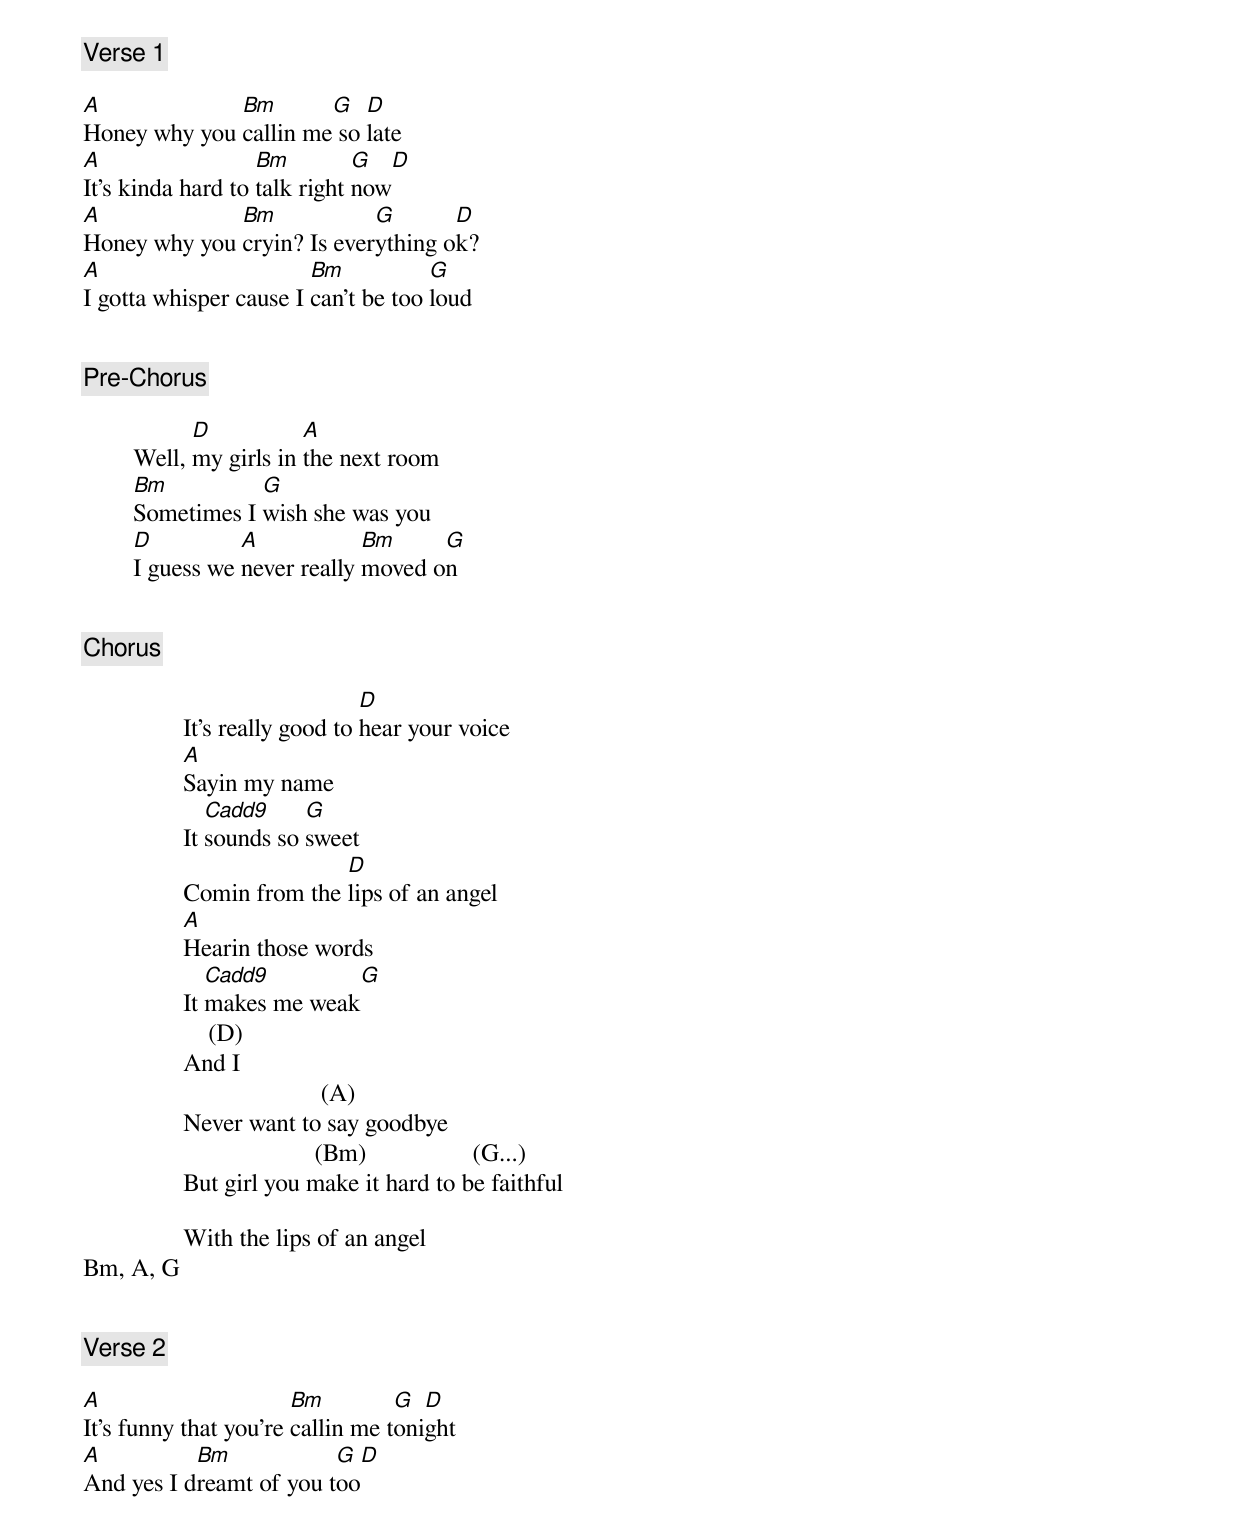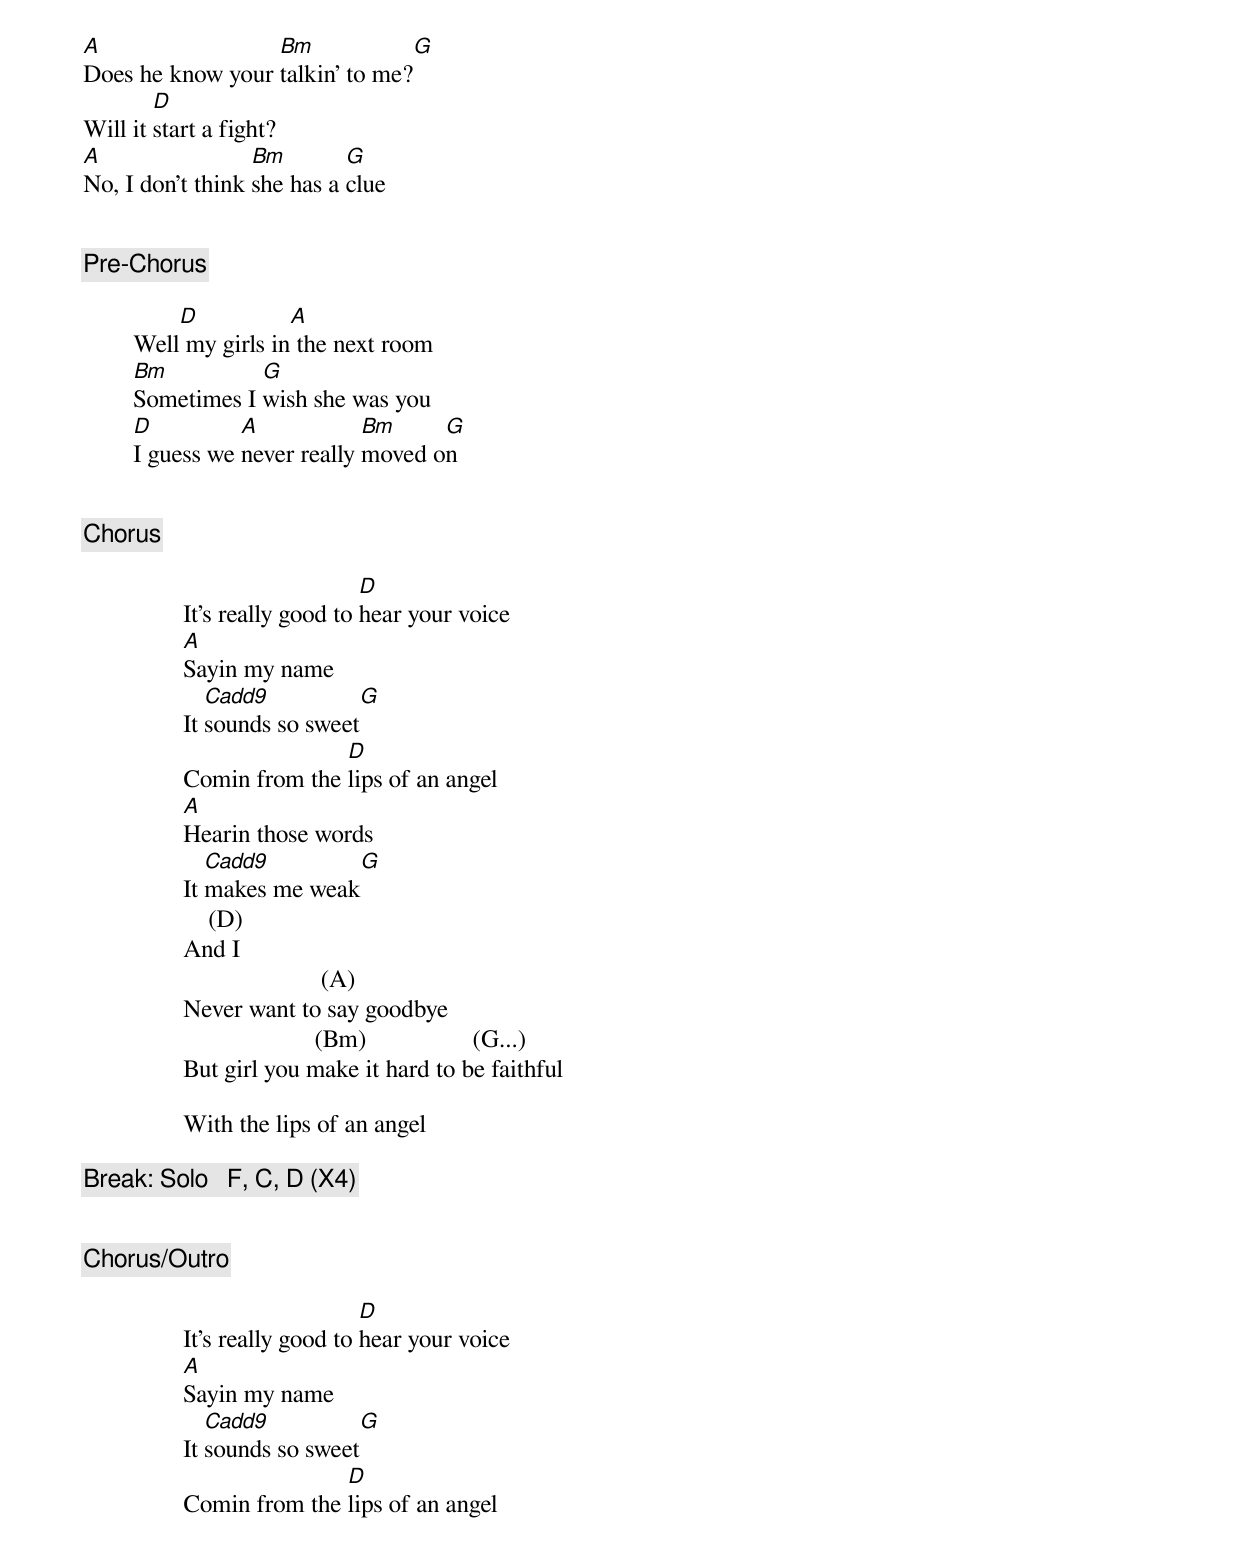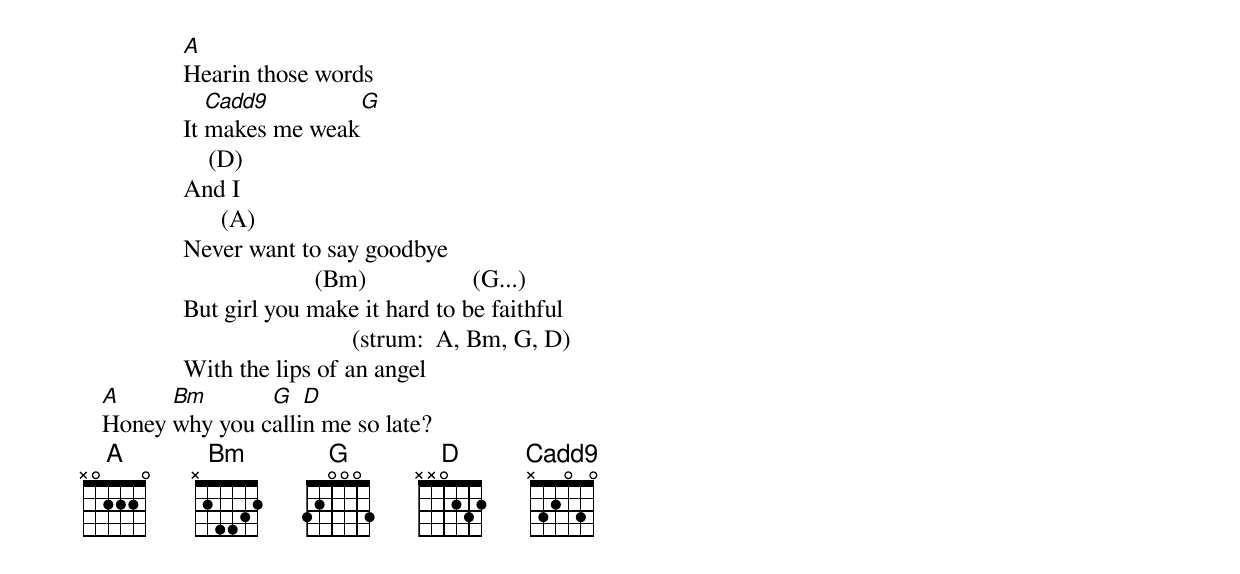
[Verse 1]

A             Bm       G   D
Honey why you callin me so late
A                  Bm         G   D
It's kinda hard to talk right now
A             Bm            G       D
Honey why you cryin? Is everything ok?
A                       Bm           G
I gotta whisper cause I can't be too loud


[Pre-Chorus]

              D           A
        Well, my girls in the next room
        Bm          G
        Sometimes I wish she was you
        D          A            Bm     G
        I guess we never really moved on


[Chorus]

                                    D
                It's really good to hear your voice
                A
                Sayin my name
                   Cadd9     G
                It sounds so sweet
                               D
                Comin from the lips of an angel
                A
                Hearin those words
                   Cadd9            G
                It makes me weak
                    (D)
                And I
                                      (A)
                Never want to say goodbye
                                     (Bm)                 (G...)
                But girl you make it hard to be faithful

                With the lips of an angel
Bm, A, G


[Verse 2]

A                      Bm         G  D
It's funny that you're callin me tonight
A          Bm            G     D
And yes I dreamt of you too
A                 Bm             G
Does he know your talkin' to me?
        D
Will it start a fight?
A                 Bm        G
No, I don't think she has a clue


[Pre-Chorus]

            D           A
        Well my girls in the next room
        Bm          G
        Sometimes I wish she was you
        D          A            Bm     G
        I guess we never really moved on


[Chorus]

                                    D
                It's really good to hear your voice
                A
                Sayin my name
                   Cadd9             G
                It sounds so sweet
                               D
                Comin from the lips of an angel
                A
                Hearin those words
                   Cadd9            G
                It makes me weak
                    (D)
                And I
                                      (A)
                Never want to say goodbye
                                     (Bm)                 (G...)
                But girl you make it hard to be faithful

                With the lips of an angel

[Break: Solo]   F, C, D (X4)


[Chorus/Outro]

                                    D
                It's really good to hear your voice
                A
                Sayin my name
                   Cadd9             G
                It sounds so sweet
                               D
                Comin from the lips of an angel
                A
                Hearin those words
                   Cadd9            G
                It makes me weak
                    (D)
                And I
                      (A)
                Never want to say goodbye
                                     (Bm)                 (G...)
                But girl you make it hard to be faithful
                                           (strum:  A, Bm, G, D)
                With the lips of an angel
   A     Bm       G   D
   Honey why you callin me so late?
